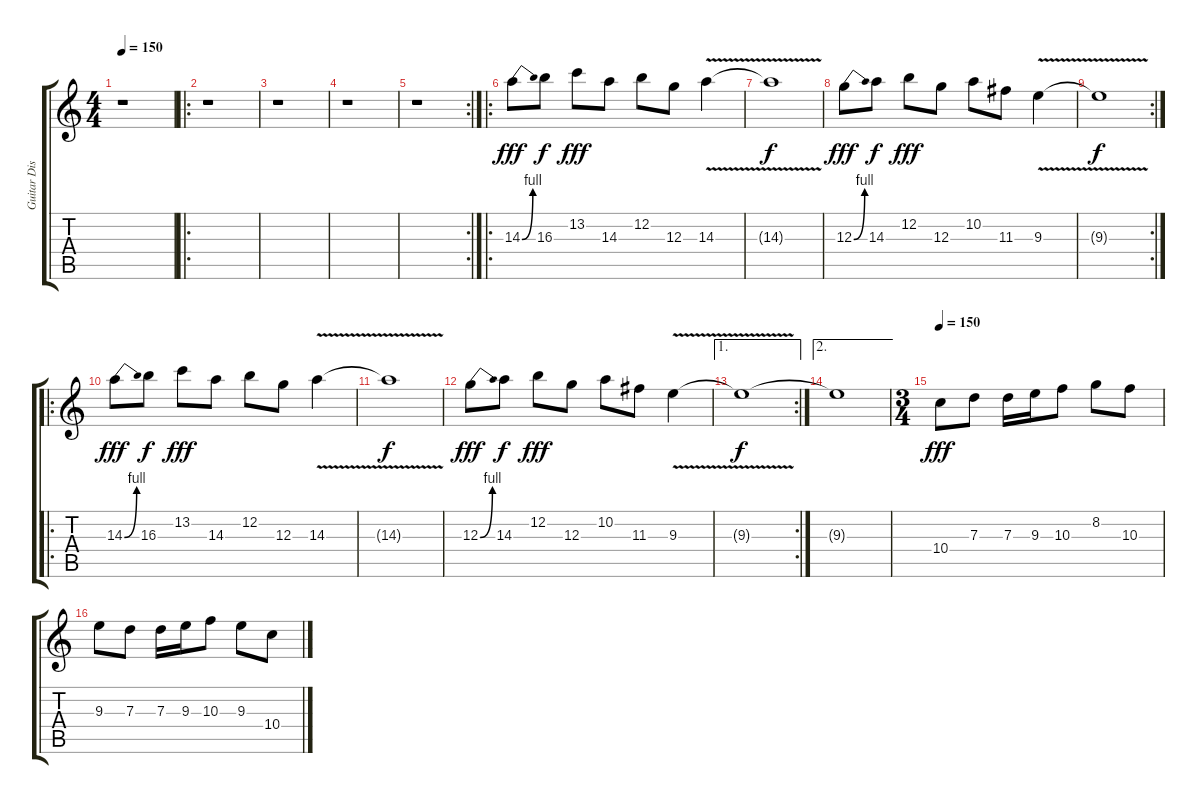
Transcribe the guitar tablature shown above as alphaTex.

\track ("Guitar Distortion 1" "Guitar Dis") {instrument distortionguitar}
\staff {score tabs}
\tuning (E4 B3 G3 D3 A2 E2) {hide}
\ts (4 4)
\tempo 150
\tempo 125
\tempo 150
\clef g2
\ks c
r.1{dy fff instrument distortionguitar} |
\ro
r.1 |
r.1 |
r.1 |
\rc 2
r.1 |
\ro
14.3{be (bend 0 0 60 4)}.8 16.3.8{dy f} 13.2.8{dy fff} 14.3.8 12.2.8 12.3.8 14.3{v}.4 |
14.3{t}.1{dy f} |
12.3{be (bend 0 0 60 4)}.8{dy fff} 14.3.8{dy f} 12.2.8{dy fff} 12.3.8 10.2.8 11.3.8 9.3{v}.4 |
\rc 2
9.3{t}.1{dy f} |
\ro
14.3{be (bend 0 0 60 4)}.8{dy fff} 16.3.8{dy f} 13.2.8{dy fff} 14.3.8 12.2.8 12.3.8 14.3{v}.4 |
14.3{t}.1{dy f} |
12.3{be (bend 0 0 60 4)}.8{dy fff} 14.3.8{dy f} 12.2.8{dy fff} 12.3.8 10.2.8 11.3.8 9.3{v}.4 |
\ae 1
\rc 2
9.3{t}.1{dy f} |
\ae 2
9.3{t}.1 |
\ts (3 4)
\tempo 150
10.4.8{dy fff} 7.3.8 7.3.16 9.3.16 10.3.8 8.2.8 10.3.8 |
9.3.8 7.3.8 7.3.16 9.3.16 10.3.8 9.3.8 10.4.8
